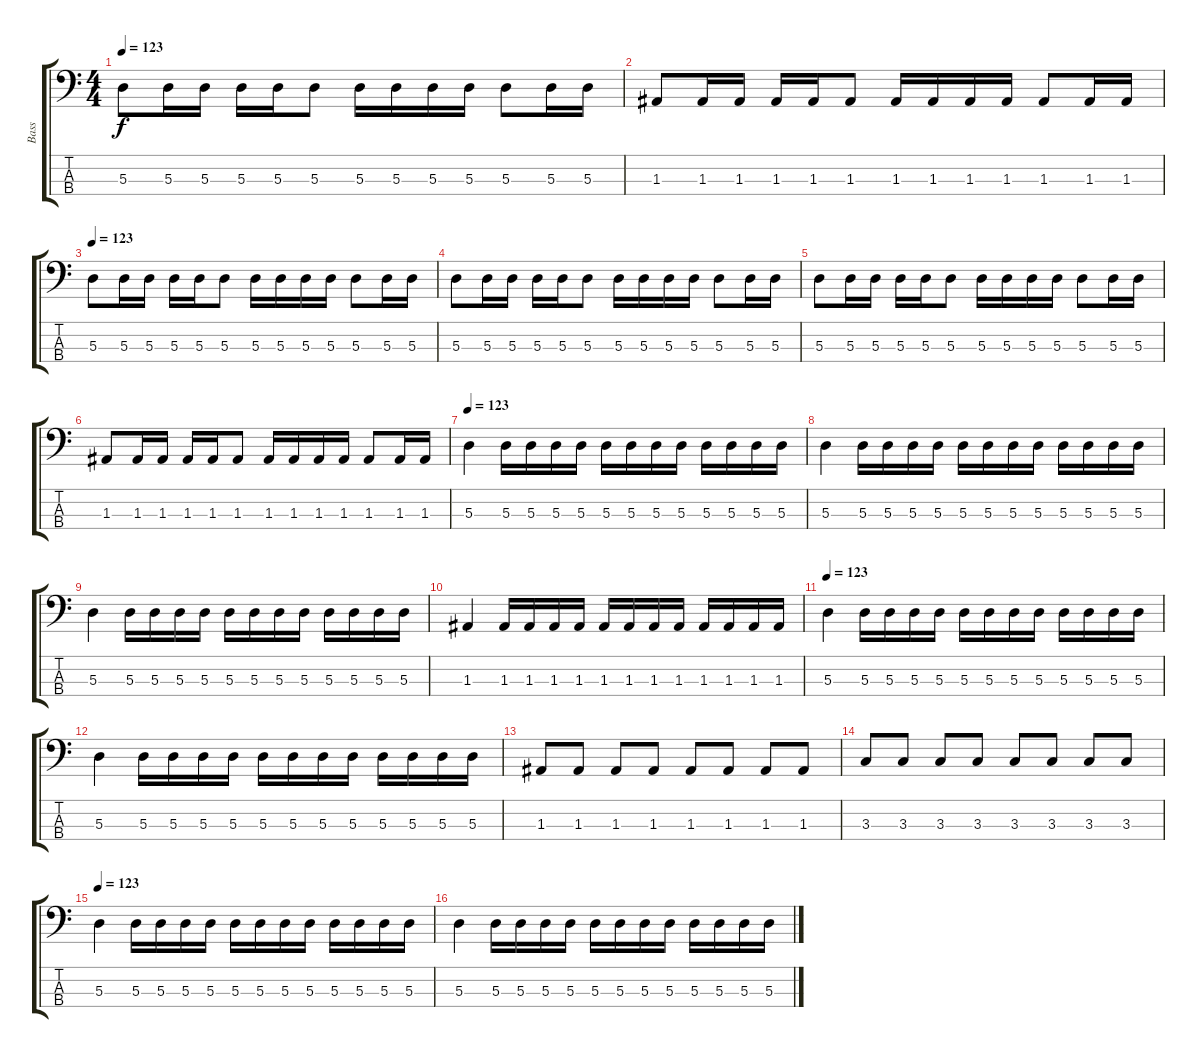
\track ("Bass" "Bass") {instrument electricbassfinger}
\staff {score tabs}
\tuning (G2 D2 A1 E1) {hide}
\ts (4 4)
\tempo 123
\clef f4
\ks c
5.3.8{dy f} 5.3.16 5.3.16 5.3.16 5.3.16 5.3.8 5.3.16 5.3.16 5.3.16 5.3.16 5.3.8 5.3.16 5.3.16 |
1.3.8 1.3.16 1.3.16 1.3.16 1.3.16 1.3.8 1.3.16 1.3.16 1.3.16 1.3.16 1.3.8 1.3.16 1.3.16 |
\tempo 123
5.3.8 5.3.16 5.3.16 5.3.16 5.3.16 5.3.8 5.3.16 5.3.16 5.3.16 5.3.16 5.3.8 5.3.16 5.3.16 |
5.3.8 5.3.16 5.3.16 5.3.16 5.3.16 5.3.8 5.3.16 5.3.16 5.3.16 5.3.16 5.3.8 5.3.16 5.3.16 |
5.3.8 5.3.16 5.3.16 5.3.16 5.3.16 5.3.8 5.3.16 5.3.16 5.3.16 5.3.16 5.3.8 5.3.16 5.3.16 |
1.3.8 1.3.16 1.3.16 1.3.16 1.3.16 1.3.8 1.3.16 1.3.16 1.3.16 1.3.16 1.3.8 1.3.16 1.3.16 |
\tempo 123
5.3.4 5.3.16 5.3.16 5.3.16 5.3.16 5.3.16 5.3.16 5.3.16 5.3.16 5.3.16 5.3.16 5.3.16 5.3.16 |
5.3.4 5.3.16 5.3.16 5.3.16 5.3.16 5.3.16 5.3.16 5.3.16 5.3.16 5.3.16 5.3.16 5.3.16 5.3.16 |
5.3.4 5.3.16 5.3.16 5.3.16 5.3.16 5.3.16 5.3.16 5.3.16 5.3.16 5.3.16 5.3.16 5.3.16 5.3.16 |
1.3.4 1.3.16 1.3.16 1.3.16 1.3.16 1.3.16 1.3.16 1.3.16 1.3.16 1.3.16 1.3.16 1.3.16 1.3.16 |
\tempo 123
5.3.4 5.3.16 5.3.16 5.3.16 5.3.16 5.3.16 5.3.16 5.3.16 5.3.16 5.3.16 5.3.16 5.3.16 5.3.16 |
5.3.4 5.3.16 5.3.16 5.3.16 5.3.16 5.3.16 5.3.16 5.3.16 5.3.16 5.3.16 5.3.16 5.3.16 5.3.16 |
1.3.8 1.3.8 1.3.8 1.3.8 1.3.8 1.3.8 1.3.8 1.3.8 |
3.3.8 3.3.8 3.3.8 3.3.8 3.3.8 3.3.8 3.3.8 3.3.8 |
\tempo 123
5.3.4 5.3.16 5.3.16 5.3.16 5.3.16 5.3.16 5.3.16 5.3.16 5.3.16 5.3.16 5.3.16 5.3.16 5.3.16 |
5.3.4 5.3.16 5.3.16 5.3.16 5.3.16 5.3.16 5.3.16 5.3.16 5.3.16 5.3.16 5.3.16 5.3.16 5.3.16
